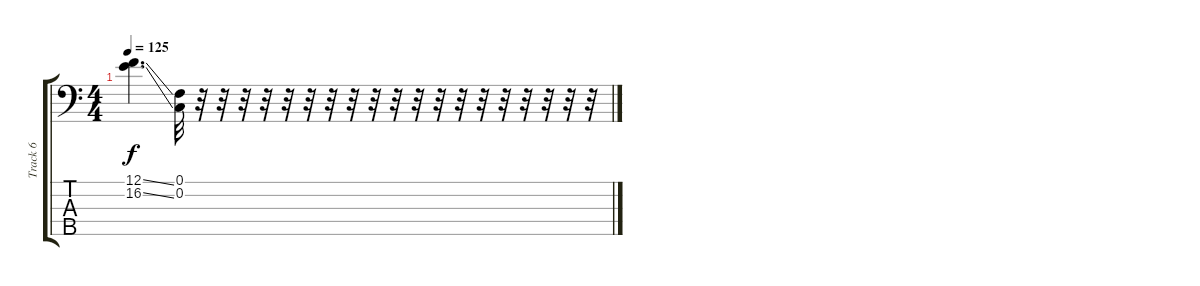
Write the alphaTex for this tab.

\track ("Track 6" "Track 6") {instrument fretlessbass}
\staff {score tabs}
\tuning (F2 C2 G1 D1 G0) {hide}
\ts (4 4)
\tempo 125
\clef f4
\ks c
(12.1{ss} 16.2{ss}).4{d dy f} (0.1 0.2).32 r.32 r.32 r.32 r.32 r.32 r.32 r.32 r.32 r.32 r.32 r.32 r.32 r.32 r.32 r.32 r.32 r.32 r.32 r.32
